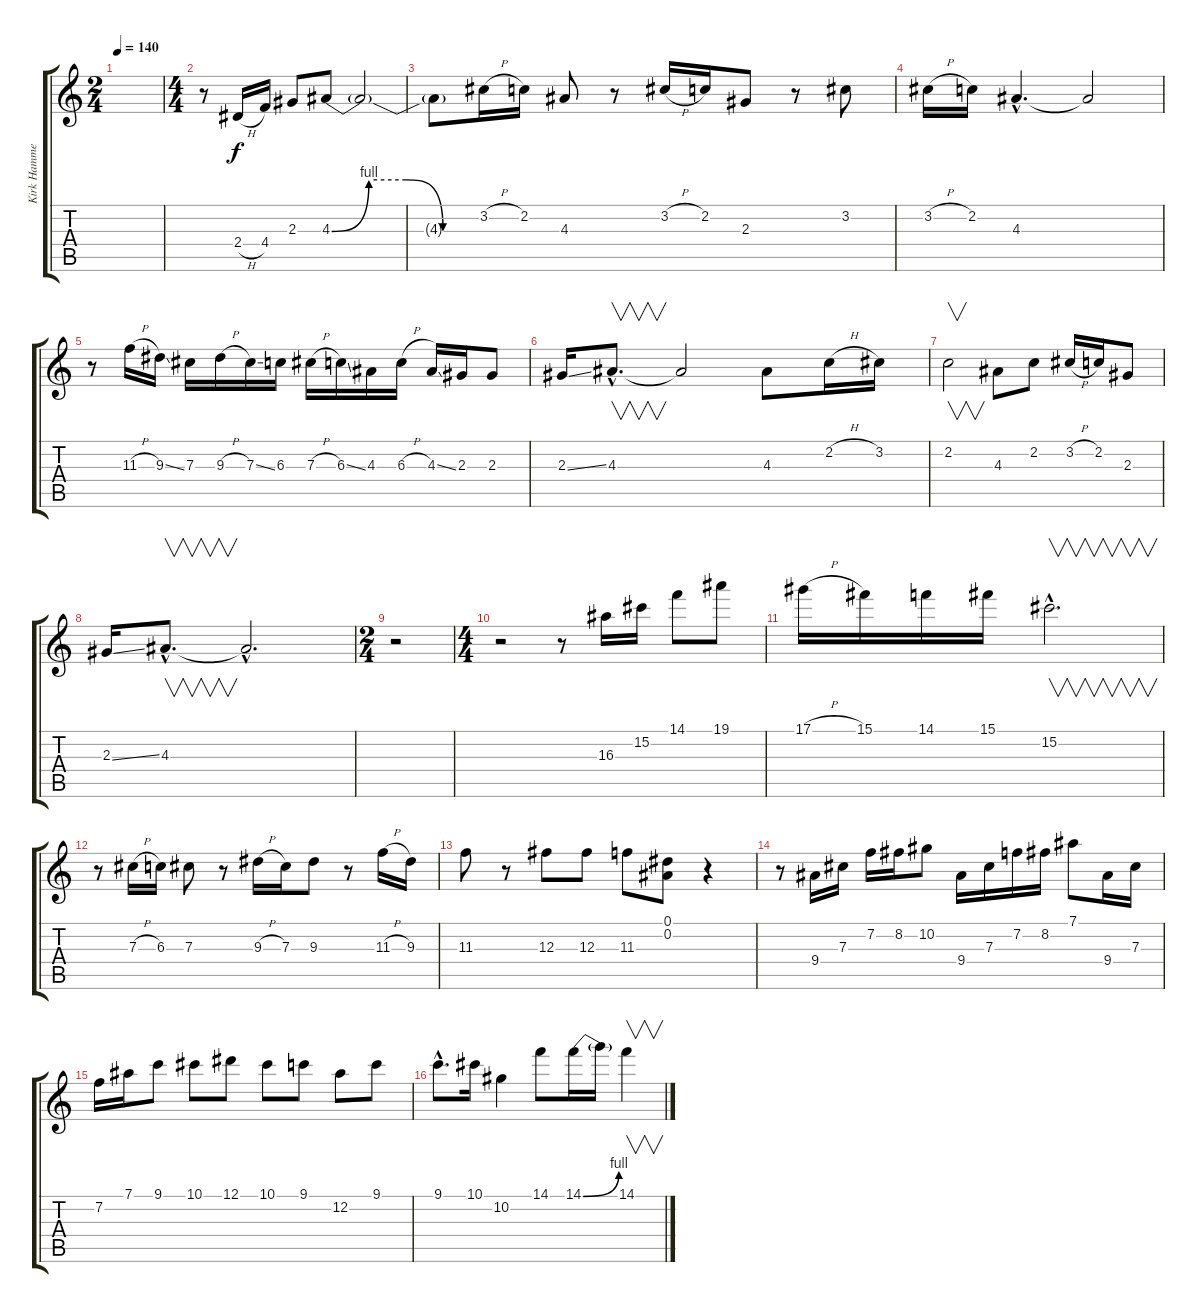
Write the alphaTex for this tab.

\track ("Kirk Hammet" "Kirk Hamme") {instrument electricguitarclean}
\staff {score tabs}
\tuning (Eb4 Bb3 Gb3 Db3 Ab2 Eb2) {hide}
\ts (2 4)
\tempo 140
\clef g2
\ks c
|
\ts (4 4)
r.8{instrument electricguitarclean} 2.4{h}.16 4.4.16 2.3.8 4.3{be (custom 0 0 15 4 30 4 45 0 60 0)}.8 4.3{t}.2 |
4.3{t}.8 3.2{h}.16 2.2.16 4.3.8 r.8 3.2{h}.16 2.2.16 2.3.8 r.8 3.2.8 |
3.2{h}.16 2.2.16 4.3{hac}.4{d} 4.3{t}.2 |
r.8 11.3{h}.16 9.3{ss}.16 7.3.16 9.3{h}.16 7.3{ss}.16 6.3.16 7.3{h}.16 6.3{ss}.16 4.3.16 6.3{h}.16 4.3{ss}.16 2.3.16 2.3.8 |
2.3{ss}.16 4.3{hac}.8{v d} 4.3{t}.2 4.3.8 2.2{h}.16 3.2.16 |
2.2.2{v} 4.3.8 2.2.8 3.2{h}.16 2.2.16 2.3.8 |
2.3{ss}.16 4.3{hac}.8{v d} 4.3{hac t}.2{d} |
\ts (2 4)
r.2 |
\ts (4 4)
r.2 r.8 16.3.16 15.2.16 14.1.8 19.1.8 |
17.1{h}.16 15.1.16 14.1.16 15.1.16 15.2{hac}.2{v d} |
r.8 7.3{h}.16 6.3.16 7.3.8 r.8 9.3{h}.16 7.3.16 9.3.8 r.8 11.3{h}.16 9.3.16 |
11.3.8 r.8 12.3.8 12.3.8 11.3.8 (0.1 0.2).8 r.4 |
r.8 9.4.16 7.3.16 7.2.16 8.2.16 10.2.8 9.4.16 7.3.16 7.2.16 8.2.16 7.1.8 9.4.16 7.3.16 |
7.2.16 7.1.16 9.1.8 10.1.8 12.1.8 10.1.8 9.1.8 12.2.8 9.1.8 |
9.1{hac}.8{d} 10.1.16 10.2.4 14.1.8 14.1{be (bend 0 0 60 4)}.16 14.1{t}.16 14.1.4{v}
